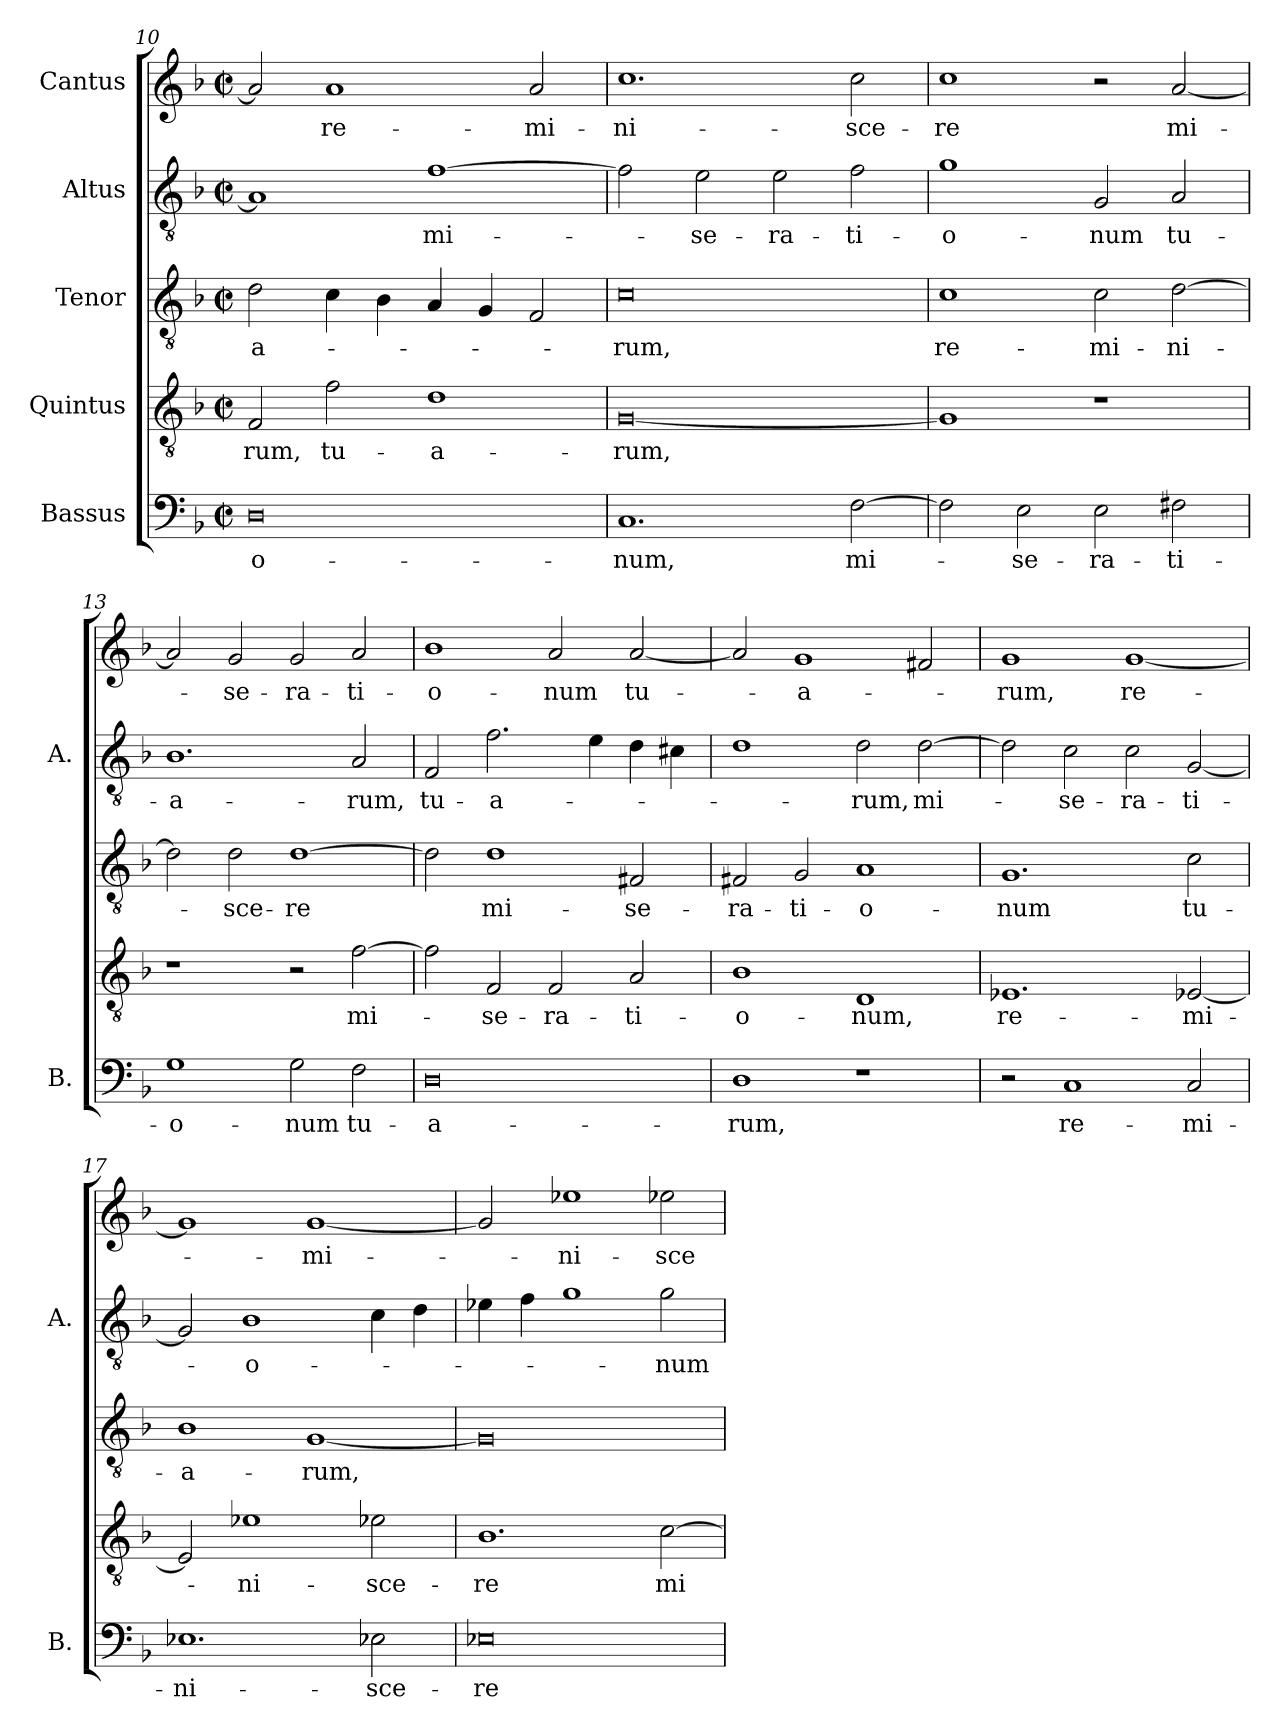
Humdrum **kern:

**kern	**text	**kern	**text	**kern	**text	**kern	**text	**kern	**text
*part5	*part5	*part4	*part4	*part3	*part3	*part2	*part2	*part1	*part1
*staff5	*staff5	*staff4	*staff4	*staff3	*staff3	*staff2	*staff2	*staff1	*staff1
*I"Bassus	*	*I"Quintus	*	*I"Tenor	*	*I"Altus	*	*I"Cantus	*
*I'B.	*	*	*	*	*	*I'A.	*	*	*
*clefF4	*	*clefGv2	*	*clefGv2	*	*clefGv2	*	*clefG2	*
*k[b-]	*	*k[b-]	*	*k[b-]	*	*k[b-]	*	*k[b-]	*
*F:	*	*F:	*	*F:	*	*F:	*	*F:	*
*M2/2	*	*M2/2	*	*M2/2	*	*M2/2	*	*M2/2	*
*met(c|)	*	*met(c|)	*	*met(c|)	*	*met(c|)	*	*met(c|)	*
=10	=10	=10	=10	=10	=10	=10	=10	=10	=10
0D\	-o-	2F/	-rum,	2d\	-a-	1A/]	.	2a/]	.
.	.	2f\	tu-	4c\	.	.	.	1a/	re-
.	.	.	.	4B-\	.	.	.	.	.
.	.	1d\	-a-	4A/	.	[1f\	mi-	.	.
.	.	.	.	4G/	.	.	.	.	.
.	.	.	.	2F/	.	.	.	2a/	-mi-
=11	=11	=11	=11	=11	=11	=11	=11	=11	=11
1.C/	-num,	[0G/	-rum,	0c\	-rum,	2f\]	.	1.cc\	-ni-
.	.	.	.	.	.	2e\	-se-	.	.
.	.	.	.	.	.	2e\	-ra-	.	.
[2F\	mi-	.	.	.	.	2f\	-ti-	2cc\	-sce-
=12	=12	=12	=12	=12	=12	=12	=12	=12	=12
2F\]	.	1G/]	.	1c\	re-	1g\	-o-	1cc\	-re
2E\	-se-	.	.	.	.	.	.	.	.
2E\	-ra-	1r	.	2c\	-mi-	2G/	-num	2r	.
2F#X\	-ti-	.	.	[2d\	-ni-	2A/	tu-	[2a/	mi-
=13	=13	=13	=13	=13	=13	=13	=13	=13	=13
1G\	-o-	1r	.	2d\]	.	1.B-\	-a-	2a/]	.
.	.	.	.	2d\	-sce-	.	.	2g/	-se-
2G\	-num	2r	.	[1d\	-re	.	.	2g/	-ra-
2F\	tu-	[2f\	mi-	.	.	2A/	-rum,	2a/	-ti-
=14	=14	=14	=14	=14	=14	=14	=14	=14	=14
0D\	-a-	2f\]	.	2d\]	.	2F/	tu-	1b-\	-o-
.	.	2F/	-se-	1d\	mi-	2.f\	-a-	.	.
.	.	2F/	-ra-	.	.	.	.	2a/	-num
.	.	.	.	.	.	4e\	.	.	.
.	.	2A/	-ti-	2F#X/	-se-	4d\	.	[2a/	tu-
.	.	.	.	.	.	4c#X\	.	.	.
=15	=15	=15	=15	=15	=15	=15	=15	=15	=15
1D\	-rum,	1B-\	-o-	2F#X/	-ra-	1d\	.	2a/]	.
.	.	.	.	2G/	-ti-	.	.	1g/	-a-
1r	.	1D/	-num,	1A/	-o-	2d\	-rum,	.	.
.	.	.	.	.	.	[2d\	mi-	2f#X/	.
=16	=16	=16	=16	=16	=16	=16	=16	=16	=16
2r	.	1.E-X/	re-	1.G/	-num	2d\]	.	1g/	-rum,
1C/	re-	.	.	.	.	2c\	-se-	.	.
.	.	.	.	.	.	2c\	-ra-	[1g/	re-
2C/	-mi-	[2E-X/	-mi-	2c\	tu-	[2G/	-ti-	.	.
=17	=17	=17	=17	=17	=17	=17	=17	=17	=17
1.E-X\	-ni-	2E-/]	.	1B-\	-a-	2G/]	.	1g/]	.
.	.	1e-X\	-ni-	.	.	1B-\	-o-	.	.
.	.	.	.	[1G/	-rum,	.	.	[1g/	-mi-
2E-X\	-sce-	2e-X\	-sce-	.	.	4c\	.	.	.
.	.	.	.	.	.	4d\	.	.	.
=18	=18	=18	=18	=18	=18	=18	=18	=18	=18
0E-X\	-re	1.B-\	-re	0G/]	.	4e-X\	.	2g/]	.
.	.	.	.	.	.	4f\	.	.	.
.	.	.	.	.	.	1g\	.	1ee-X\	-ni-
.	.	[2c\	mi-	.	.	2g\	-num	2ee-X\	-sce-
=	=	=	=	=	=	=	=	=	=
*-	*-	*-	*-	*-	*-	*-	*-	*-	*-
